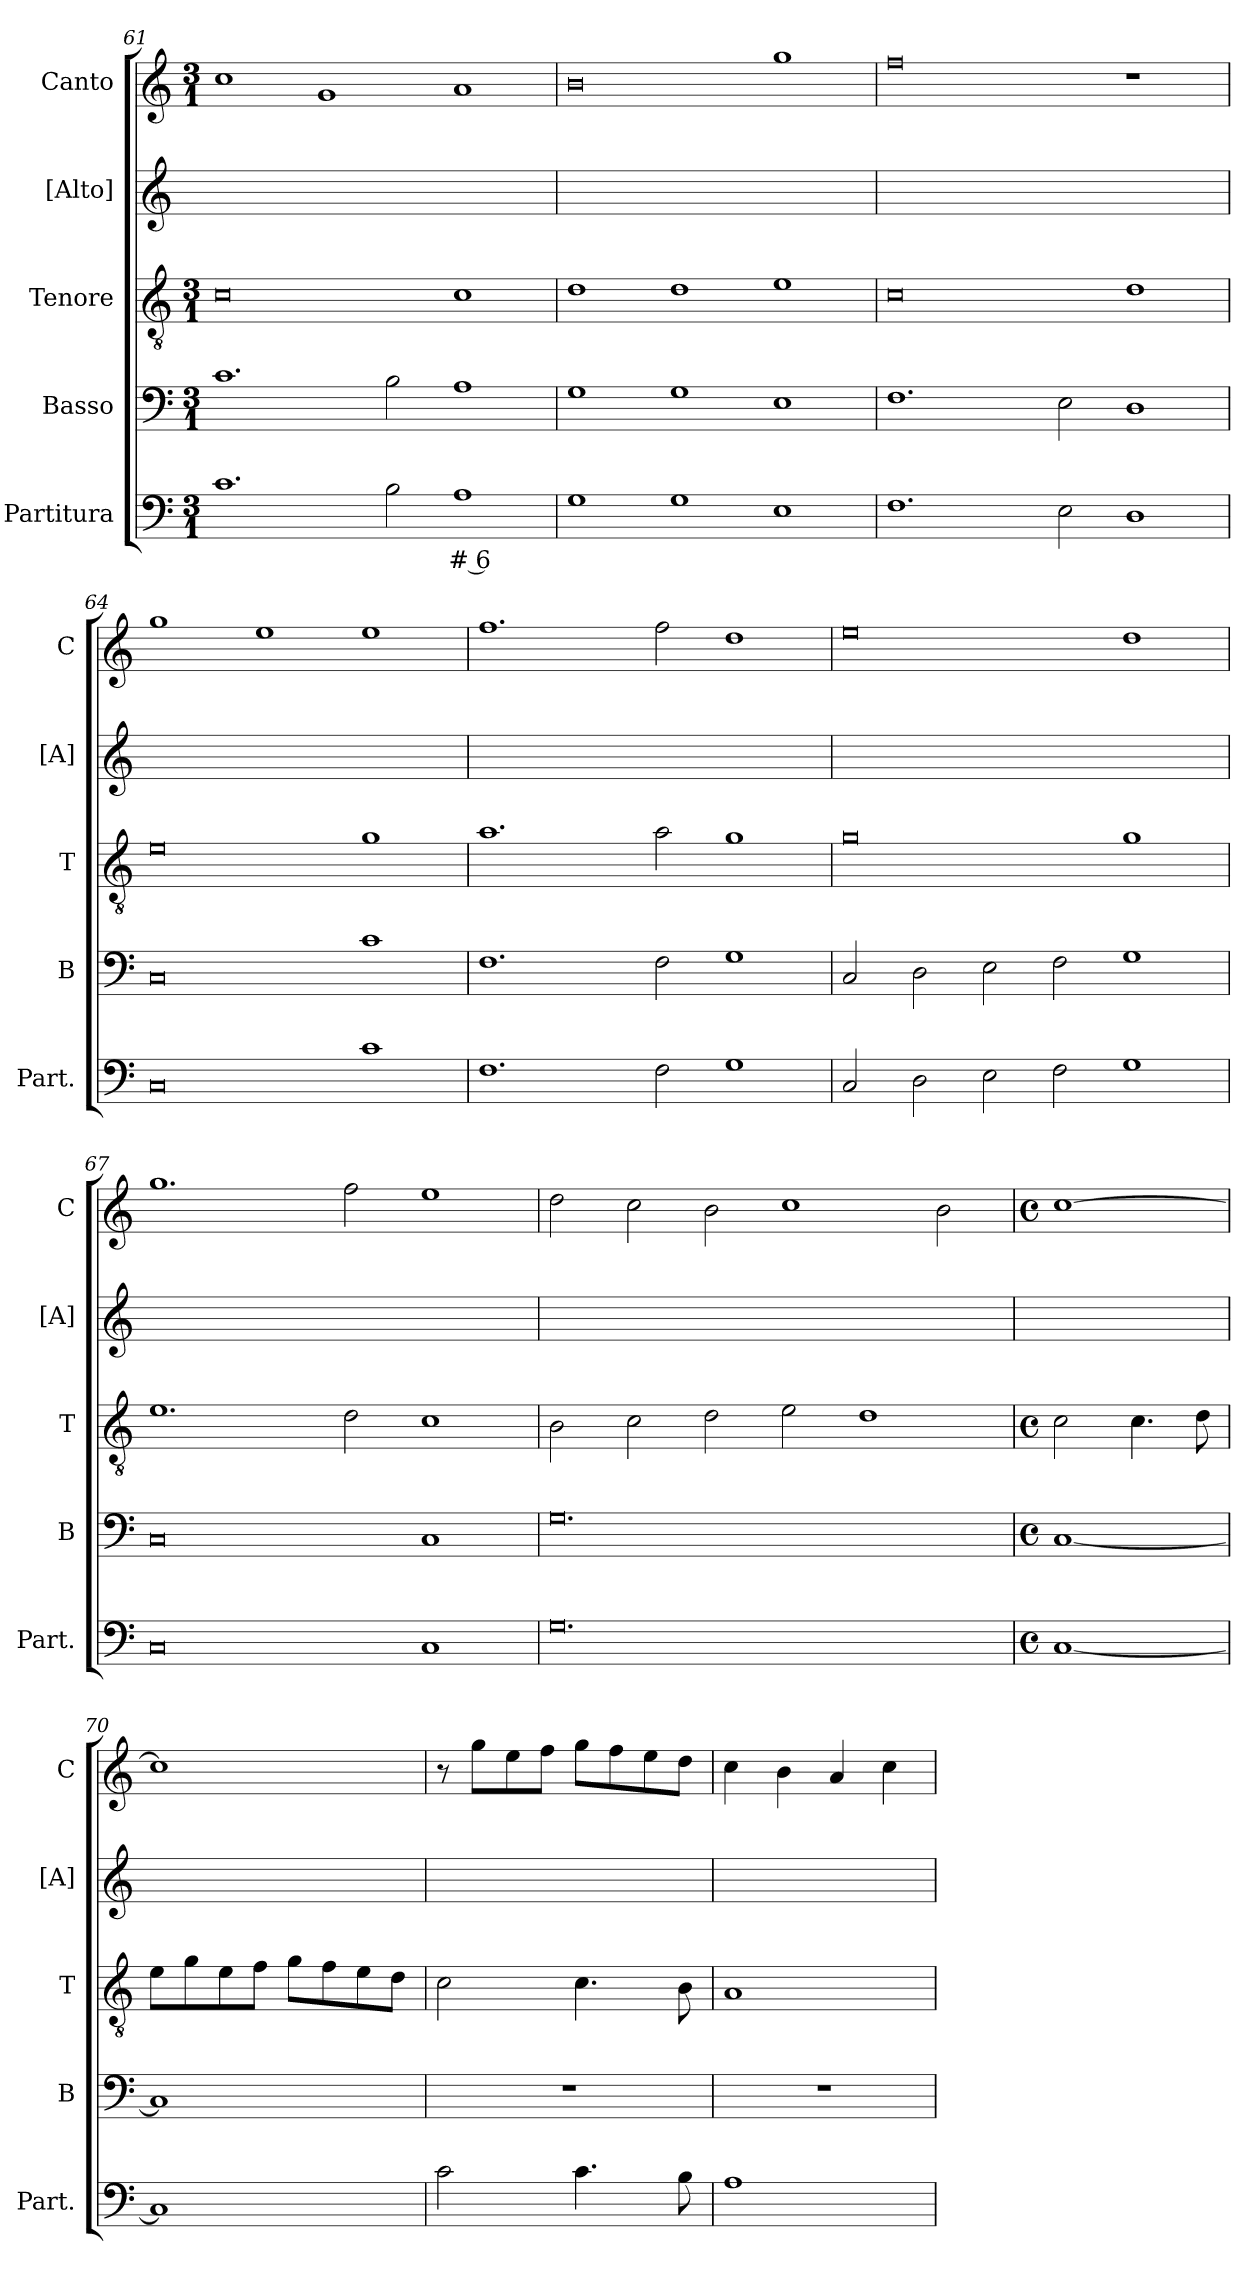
**kern	**text	**kern	**kern	**kern	**kern
*part5	*part5	*part4	*part3	*part2	*part1
*staff5	*staff5	*staff4	*staff3	*staff2	*staff1
*I"Partitura	*	*I"Basso	*I"Tenore	*I"[Alto]	*I"Canto
*I'Part.	*	*I'B	*I'T	*I'[A]	*I'C
*clefF4	*	*clefF4	*clefGv2	*clefG2	*clefG2
*k[]	*	*k[]	*k[]	*k[]	*k[]
*M3/1	*	*M3/1	*M3/1	*	*M3/1
=61	=61	=61	=61	=61	=61
1.c	.	1.c	0c	1ryy	1cc
.	.	.	.	0ryy	1g
2B\	.	2B\	.	.	.
1A	# 6	1A	1c	.	1a
=62	=62	=62	=62	=62	=62
1G	.	1G	1d	1ryy	0b
1G	.	1G	1d	0ryy	.
1E>	.	1E	1e	.	1gg
=63	=63	=63	=63	=63	=63
1.F	.	1.F	0c	1ryy	0ff
.	.	.	.	0ryy	.
2E\	.	2E\	.	.	.
1D	.	1D	1d	.	1r
=64	=64	=64	=64	=64	=64
0C	.	0C	0e	1ryy	1gg
.	.	.	.	0ryy	1ee
1c	.	1c	1g	.	1ee
=65	=65	=65	=65	=65	=65
1.F	.	1.F	1.a	1ryy	1.ff
.	.	.	.	0ryy	.
2F\	.	2F\	2a\	.	2ff\
1G	.	1G	1g	.	1dd
=66	=66	=66	=66	=66	=66
2C/	.	2C/	0g	1ryy	0ee
2D\	.	2D\	.	.	.
2E\	.	2E\	.	0ryy	.
2F\	.	2F\	.	.	.
1G	.	1G	1g	.	1dd
=67	=67	=67	=67	=67	=67
0C	.	0C	1.e	1ryy	1.gg
.	.	.	.	0ryy	.
.	.	.	2d\	.	2ff\
1C	.	1C	1c	.	1ee
=68	=68	=68	=68	=68	=68
0.G	.	0.G	2B\	1ryy	2dd\
.	.	.	2c\	.	2cc\
.	.	.	2d\	0ryy	2b\
.	.	.	2e\	.	1cc
.	.	.	1d	.	.
.	.	.	.	.	2b\
=69	=69	=69	=69	=69	=69
*M4/4	*	*M4/4	*M4/4	*	*M4/4
*met(c)	*	*met(c)	*met(c)	*	*met(c)
*	*	*	*	*	*MM120
[1C	.	[1C	2c\	1ryy	[1cc
.	.	.	4.c\	.	.
.	.	.	8d\	.	.
=70	=70	=70	=70	=70	=70
1C]	.	1C]	8e\L	1ryy	1cc]
.	.	.	8g\	.	.
.	.	.	8e\	.	.
.	.	.	8f\J	.	.
.	.	.	8g\L	.	.
.	.	.	8f\	.	.
.	.	.	8e\	.	.
.	.	.	8d\J	.	.
=71	=71	=71	=71	=71	=71
2c\	.	1r	2c\	1ryy	8r
.	.	.	.	.	8gg\L
.	.	.	.	.	8ee\
.	.	.	.	.	8ff\J
4.c\	.	.	4.c\	.	8gg\L
.	.	.	.	.	8ff\
.	.	.	.	.	8ee\
8B\	.	.	8B\	.	8dd\J
=72	=72	=72	=72	=72	=72
1A	.	1r	1A	1ryy	4cc\
.	.	.	.	.	4b\
.	.	.	.	.	4a/
.	.	.	.	.	4cc\
=	=	=	=	=	=
*-	*-	*-	*-	*-	*-
